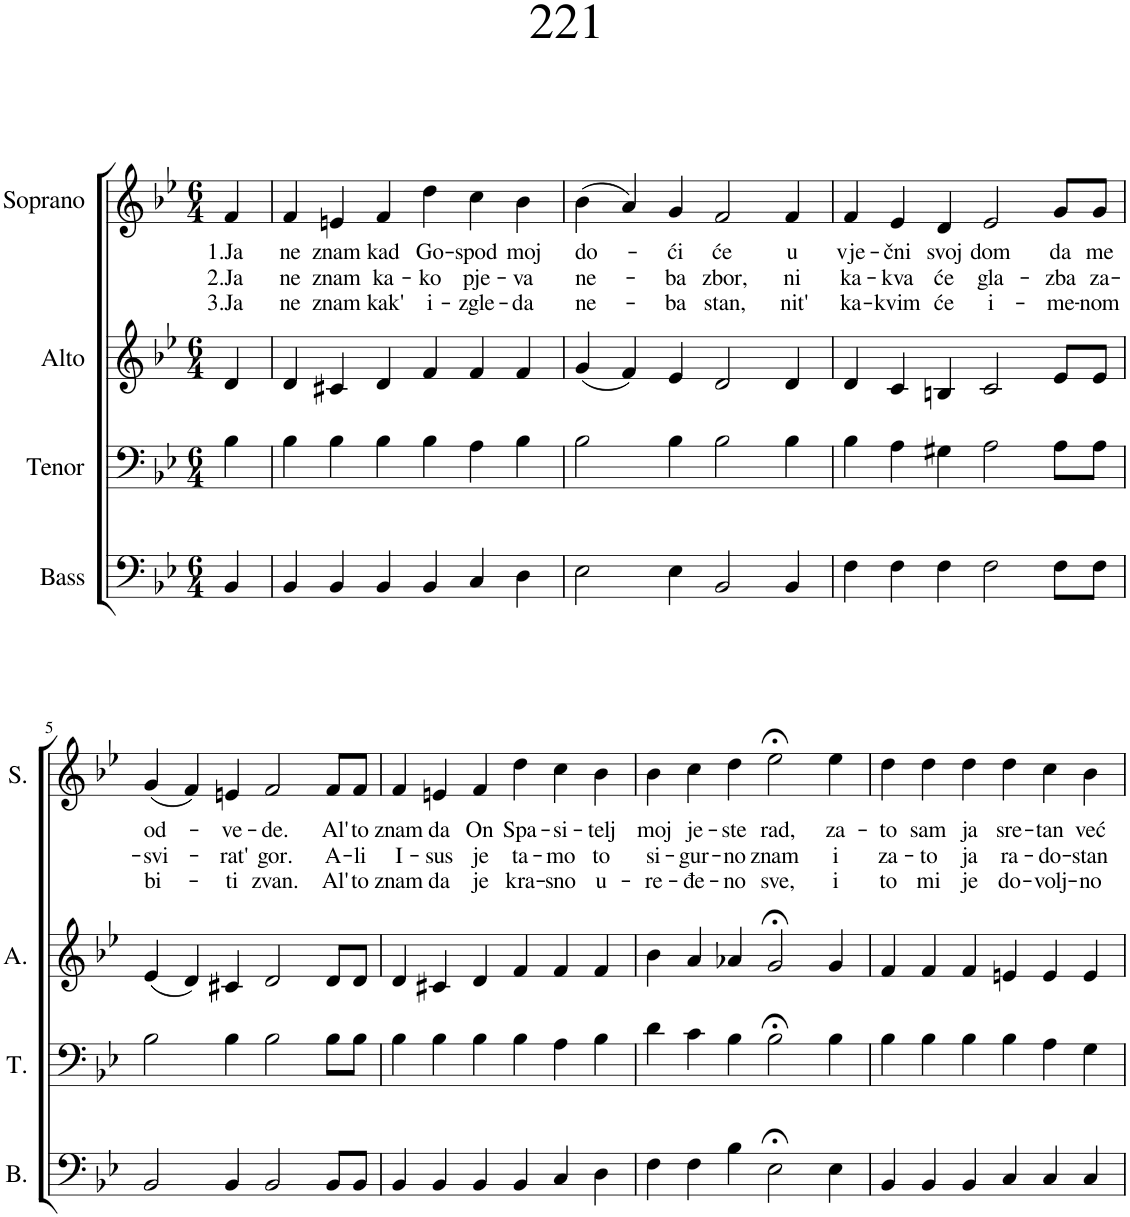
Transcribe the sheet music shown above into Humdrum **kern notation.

**kern	**kern	**kern	**kern	**text	**text	**text
*part4	*part3	*part2	*part1	*part1	*part1	*part1
*staff4	*staff3	*staff2	*staff1	*staff1	*staff1	*staff1
*I"Bass	*I"Tenor	*I"Alto	*I"Soprano	*	*	*
*I'B.	*I'T.	*I'A.	*I'S.	*	*	*
*clefF4	*clefF4	*clefG2	*clefG2	*	*	*
*k[b-e-]	*k[b-e-]	*k[b-e-]	*k[b-e-]	*	*	*
*M6/4	*M6/4	*M6/4	*M6/4	*	*	*
=1	=1	=1	=1	=1	=1	=1
!	!	!	!	!LO:LY:b	!LO:LY:b	!LO:LY:b
4BB-/	4B-\	4d/	4f/	1.Ja	2.Ja	3.Ja
=2	=2	=2	=2	=2	=2	=2
!	!	!	!	!LO:LY:b	!LO:LY:b	!LO:LY:b
4BB-/	4B-\	4d/	4f/	ne	ne	ne
!	!	!	!	!LO:LY:b	!LO:LY:b	!LO:LY:b
4BB-/	4B-\	4c#X/	4en/	znam	znam	znam
!	!	!	!	!LO:LY:b	!LO:LY:b	!LO:LY:b
4BB-/	4B-\	4d/	4f/	kad	ka-	kak'
!	!	!	!	!LO:LY:b	!LO:LY:b	!LO:LY:b
4BB-/	4B-\	4f/	4dd\	Go-	-ko	i-
!	!	!	!	!LO:LY:b	!LO:LY:b	!LO:LY:b
4C/	4A\	4f/	4cc\	-spod	pje-	-zgle-
!	!	!	!	!LO:LY:b	!LO:LY:b	!LO:LY:b
4D\	4B-\	4f/	4b-\	moj	-va	-da
=3	=3	=3	=3	=3	=3	=3
!	!	!	!	!LO:LY:b	!LO:LY:b	!LO:LY:b
2E-\	2B-\	(4g/	(4b-\	do-	ne-	ne-
.	.	4f/)	4a/)	.	.	.
!	!	!	!	!LO:LY:b	!LO:LY:b	!LO:LY:b
4E-\	4B-\	4e-/	4g/	-ći	-ba	-ba
!	!	!	!	!LO:LY:b	!LO:LY:b	!LO:LY:b
2BB-/	2B-\	2d/	2f/	će	zbor,	stan,
!	!	!	!	!LO:LY:b	!LO:LY:b	!LO:LY:b
4BB-/	4B-\	4d/	4f/	u	ni	nit'
=4	=4	=4	=4	=4	=4	=4
!	!	!	!	!LO:LY:b	!LO:LY:b	!LO:LY:b
4F\	4B-\	4d/	4f/	vje-	ka-	ka-
!	!	!	!	!LO:LY:b	!LO:LY:b	!LO:LY:b
4F\	4A\	4c/	4e-/	-čni	-kva	-kvim
!	!	!	!	!LO:LY:b	!LO:LY:b	!LO:LY:b
4F\	4G#X\	4Bn/	4d/	svoj	će	će
!	!	!	!	!LO:LY:b	!LO:LY:b	!LO:LY:b
2F\	2A\	2c/	2e-/	dom	gla-	i-
!	!	!	!	!LO:LY:b	!LO:LY:b	!LO:LY:b
8F\L	8A\L	8e-/L	8g/L	da	-zba	-me-
!	!	!	!	!LO:LY:b	!LO:LY:b	!LO:LY:b
8F\J	8A\J	8e-/J	8g/J	me	za-	-nom
!!LO:LB:g=z
=5	=5	=5	=5	=5	=5	=5
!	!	!	!	!LO:LY:b	!LO:LY:b	!LO:LY:b
2BB-/	2B-\	(4e-/	(4g/	od-	-svi-	bi-
.	.	4d/)	4f/)	.	.	.
!	!	!	!	!LO:LY:b	!LO:LY:b	!LO:LY:b
4BB-/	4B-\	4c#X/	4en/	-ve-	-rat'	-ti
!	!	!	!	!LO:LY:b	!LO:LY:b	!LO:LY:b
2BB-/	2B-\	2d/	2f/	-de.	gor.	zvan.
!	!	!	!	!LO:LY:b	!LO:LY:b	!LO:LY:b
8BB-/L	8B-\L	8d/L	8f/L	Al'	A-	Al'
!	!	!	!	!LO:LY:b	!LO:LY:b	!LO:LY:b
8BB-/J	8B-\J	8d/J	8f/J	to	-li	to
=6	=6	=6	=6	=6	=6	=6
!	!	!	!	!LO:LY:b	!LO:LY:b	!LO:LY:b
4BB-/	4B-\	4d/	4f/	znam	I-	znam
!	!	!	!	!LO:LY:b	!LO:LY:b	!LO:LY:b
4BB-/	4B-\	4c#X/	4en/	da	-sus	da
!	!	!	!	!LO:LY:b	!LO:LY:b	!LO:LY:b
4BB-/	4B-\	4d/	4f/	On	je	je
!	!	!	!	!LO:LY:b	!LO:LY:b	!LO:LY:b
4BB-/	4B-\	4f/	4dd\	Spa-	ta-	kra-
!	!	!	!	!LO:LY:b	!LO:LY:b	!LO:LY:b
4C/	4A\	4f/	4cc\	-si-	-mo	-sno
!	!	!	!	!LO:LY:b	!LO:LY:b	!LO:LY:b
4D\	4B-\	4f/	4b-\	-telj	to	u-
=7	=7	=7	=7	=7	=7	=7
!	!	!	!	!LO:LY:b	!LO:LY:b	!LO:LY:b
4F\	4d\	4b-\	4b-\	moj	si-	-re-
!	!	!	!	!LO:LY:b	!LO:LY:b	!LO:LY:b
4F\	4c\	4a/	4cc\	je-	-gur-	-đe-
!	!	!	!	!LO:LY:b	!LO:LY:b	!LO:LY:b
4B-\	4B-\	4a-X/	4dd\	-ste	-no	-no
!	!	!	!	!LO:LY:b	!LO:LY:b	!LO:LY:b
2E-;<\	2B-;<\	2g;</	2ee-;<\	rad,	znam	sve,
!	!	!	!	!LO:LY:b	!LO:LY:b	!LO:LY:b
4E-\	4B-\	4g/	4ee-\	za-	i	i
=8	=8	=8	=8	=8	=8	=8
!	!	!	!	!LO:LY:b	!LO:LY:b	!LO:LY:b
4BB-/	4B-\	4f/	4dd\	-to	za-	to
!	!	!	!	!LO:LY:b	!LO:LY:b	!LO:LY:b
4BB-/	4B-\	4f/	4dd\	sam	-to	mi
!	!	!	!	!LO:LY:b	!LO:LY:b	!LO:LY:b
4BB-/	4B-\	4f/	4dd\	ja	ja	je
!	!	!	!	!LO:LY:b	!LO:LY:b	!LO:LY:b
4C/	4B-\	4en/	4dd\	sre-	ra-	do-
!	!	!	!	!LO:LY:b	!LO:LY:b	!LO:LY:b
4C/	4A\	4e/	4cc\	-tan	-do-	-volj-
!	!	!	!	!LO:LY:b	!LO:LY:b	!LO:LY:b
4C/	4G\	4e/	4b-\	već	-stan	-no
=	=	=	=	=	=	=
*-	*-	*-	*-	*-	*-	*-
